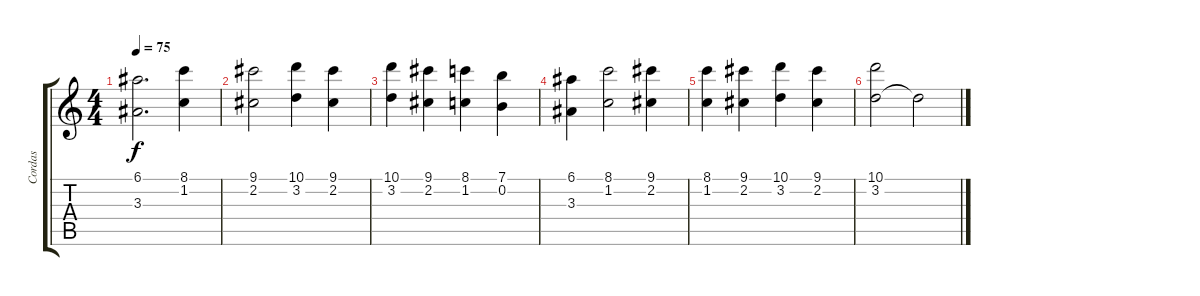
\track ("Cordas" "Cordas") {instrument stringensemble1}
\staff {score tabs}
\tuning (E5 B4 G4 D4 A3 E3) {hide}
\ts (4 4)
\tempo 75
\clef g2
\ks c
(6.1 3.3).2{d dy f} (8.1 1.2).4 |
(9.1 2.2).2 (10.1 3.2).4 (9.1 2.2).4 |
(10.1 3.2).4 (9.1 2.2).4 (8.1 1.2).4 (7.1 0.2).4 |
(6.1 3.3).4 (8.1 1.2).2 (9.1 2.2).4 |
(8.1 1.2).4 (9.1 2.2).4 (10.1 3.2).4 (9.1 2.2).4 |
(10.1 3.2).2 3.2{t}.2
